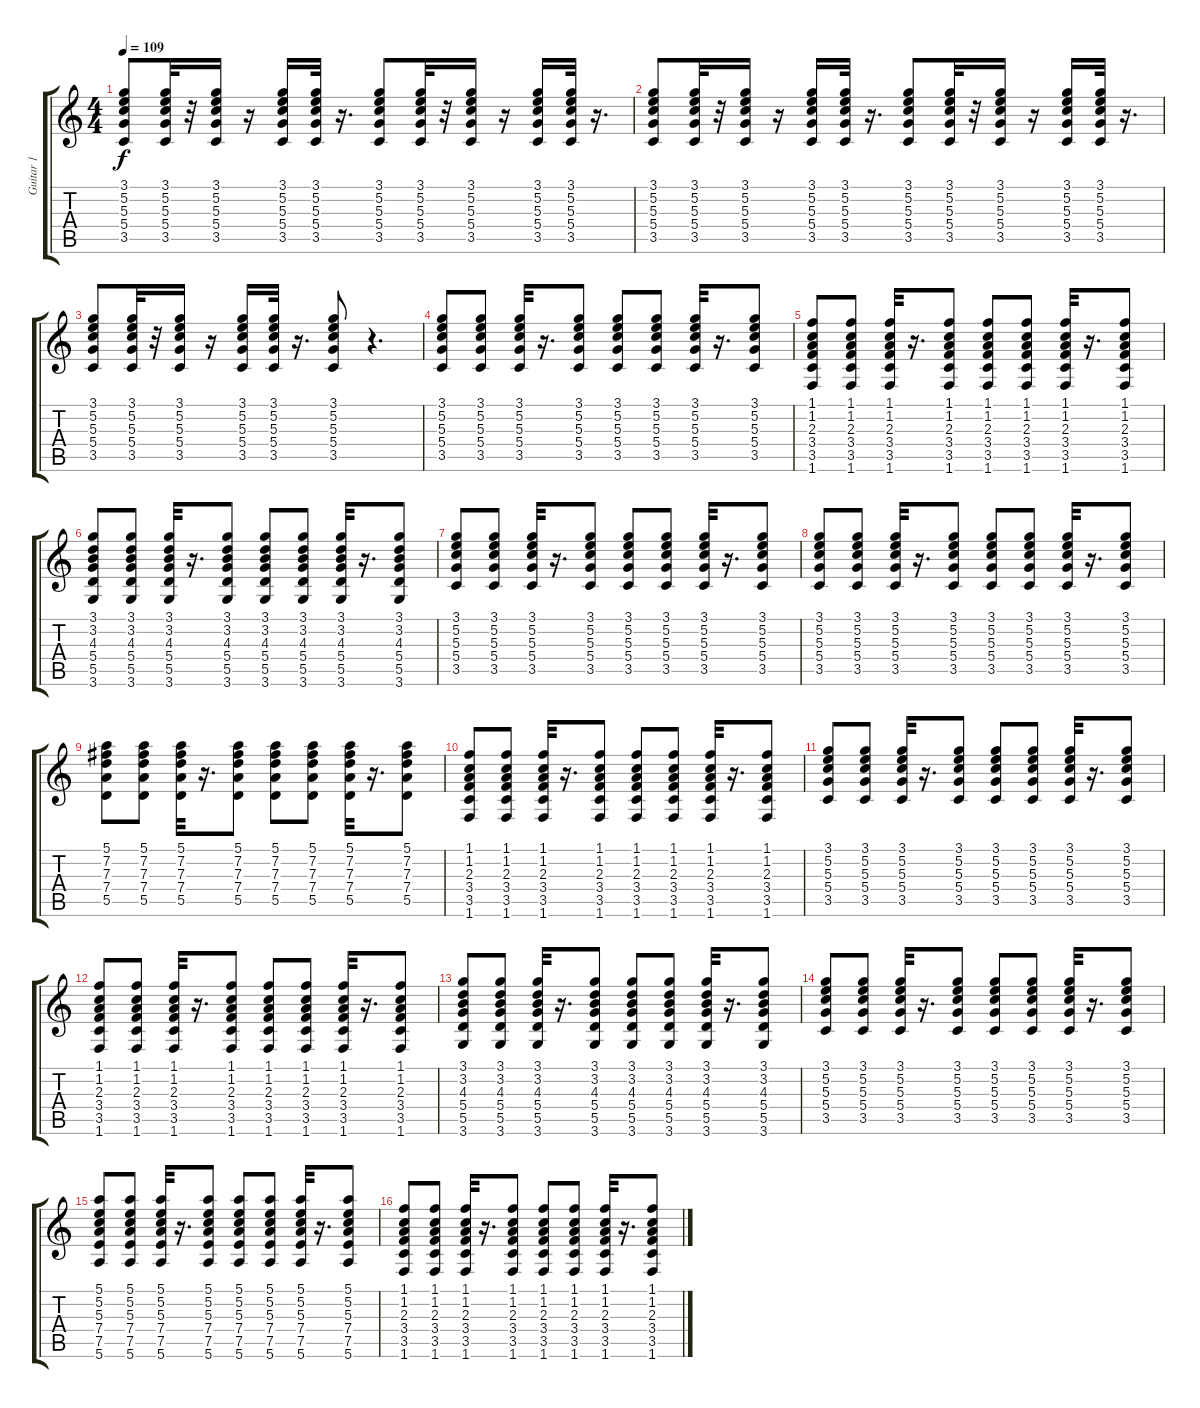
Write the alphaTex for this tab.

\track ("Guitar 1" "Guitar 1") {instrument electricguitarclean}
\staff {score tabs}
\tuning (E4 B3 G3 D3 A2 E2) {hide}
\ts (4 4)
\tempo 109
\clef g2
\ks c
(3.1 5.2 5.3 5.4 3.5).8{dy f} (3.1 5.2 5.3 5.4 3.5).32 r.32 (3.1 5.2 5.3 5.4 3.5).16 r.16 (3.1 5.2 5.3 5.4 3.5).16 (3.1 5.2 5.3 5.4 3.5).32 r.16{d} (3.1 5.2 5.3 5.4 3.5).8 (3.1 5.2 5.3 5.4 3.5).32 r.32 (3.1 5.2 5.3 5.4 3.5).16 r.16 (3.1 5.2 5.3 5.4 3.5).16 (3.1 5.2 5.3 5.4 3.5).32 r.16{d} |
(3.1 5.2 5.3 5.4 3.5).8 (3.1 5.2 5.3 5.4 3.5).32 r.32 (3.1 5.2 5.3 5.4 3.5).16 r.16 (3.1 5.2 5.3 5.4 3.5).16 (3.1 5.2 5.3 5.4 3.5).32 r.16{d} (3.1 5.2 5.3 5.4 3.5).8 (3.1 5.2 5.3 5.4 3.5).32 r.32 (3.1 5.2 5.3 5.4 3.5).16 r.16 (3.1 5.2 5.3 5.4 3.5).16 (3.1 5.2 5.3 5.4 3.5).32 r.16{d} |
(3.1 5.2 5.3 5.4 3.5).8 (3.1 5.2 5.3 5.4 3.5).32 r.32 (3.1 5.2 5.3 5.4 3.5).16 r.16 (3.1 5.2 5.3 5.4 3.5).16 (3.1 5.2 5.3 5.4 3.5).32 r.16{d} (3.1 5.2 5.3 5.4 3.5).8 r.4{d} |
(3.1 5.2 5.3 5.4 3.5).8 (3.1 5.2 5.3 5.4 3.5).8 (3.1 5.2 5.3 5.4 3.5).32 r.16{d} (3.1 5.2 5.3 5.4 3.5).8 (3.1 5.2 5.3 5.4 3.5).8 (3.1 5.2 5.3 5.4 3.5).8 (3.1 5.2 5.3 5.4 3.5).32 r.16{d} (3.1 5.2 5.3 5.4 3.5).8 |
(1.1 1.2 2.3 3.4 3.5 1.6).8 (1.1 1.2 2.3 3.4 3.5 1.6).8 (1.1 1.2 2.3 3.4 3.5 1.6).32 r.16{d} (1.1 1.2 2.3 3.4 3.5 1.6).8 (1.1 1.2 2.3 3.4 3.5 1.6).8 (1.1 1.2 2.3 3.4 3.5 1.6).8 (1.1 1.2 2.3 3.4 3.5 1.6).32 r.16{d} (1.1 1.2 2.3 3.4 3.5 1.6).8 |
(3.1 3.2 4.3 5.4 5.5 3.6).8 (3.1 3.2 4.3 5.4 5.5 3.6).8 (3.1 3.2 4.3 5.4 5.5 3.6).32 r.16{d} (3.1 3.2 4.3 5.4 5.5 3.6).8 (3.1 3.2 4.3 5.4 5.5 3.6).8 (3.1 3.2 4.3 5.4 5.5 3.6).8 (3.1 3.2 4.3 5.4 5.5 3.6).32 r.16{d} (3.1 3.2 4.3 5.4 5.5 3.6).8 |
(3.1 5.2 5.3 5.4 3.5).8 (3.1 5.2 5.3 5.4 3.5).8 (3.1 5.2 5.3 5.4 3.5).32 r.16{d} (3.1 5.2 5.3 5.4 3.5).8 (3.1 5.2 5.3 5.4 3.5).8 (3.1 5.2 5.3 5.4 3.5).8 (3.1 5.2 5.3 5.4 3.5).32 r.16{d} (3.1 5.2 5.3 5.4 3.5).8 |
(3.1 5.2 5.3 5.4 3.5).8 (3.1 5.2 5.3 5.4 3.5).8 (3.1 5.2 5.3 5.4 3.5).32 r.16{d} (3.1 5.2 5.3 5.4 3.5).8 (3.1 5.2 5.3 5.4 3.5).8 (3.1 5.2 5.3 5.4 3.5).8 (3.1 5.2 5.3 5.4 3.5).32 r.16{d} (3.1 5.2 5.3 5.4 3.5).8 |
(5.1 7.2 7.3 7.4 5.5).8 (5.1 7.2 7.3 7.4 5.5).8 (5.1 7.2 7.3 7.4 5.5).32 r.16{d} (5.1 7.2 7.3 7.4 5.5).8 (5.1 7.2 7.3 7.4 5.5).8 (5.1 7.2 7.3 7.4 5.5).8 (5.1 7.2 7.3 7.4 5.5).32 r.16{d} (5.1 7.2 7.3 7.4 5.5).8 |
(1.1 1.2 2.3 3.4 3.5 1.6).8 (1.1 1.2 2.3 3.4 3.5 1.6).8 (1.1 1.2 2.3 3.4 3.5 1.6).32 r.16{d} (1.1 1.2 2.3 3.4 3.5 1.6).8 (1.1 1.2 2.3 3.4 3.5 1.6).8 (1.1 1.2 2.3 3.4 3.5 1.6).8 (1.1 1.2 2.3 3.4 3.5 1.6).32 r.16{d} (1.1 1.2 2.3 3.4 3.5 1.6).8 |
(3.1 5.2 5.3 5.4 3.5).8 (3.1 5.2 5.3 5.4 3.5).8 (3.1 5.2 5.3 5.4 3.5).32 r.16{d} (3.1 5.2 5.3 5.4 3.5).8 (3.1 5.2 5.3 5.4 3.5).8 (3.1 5.2 5.3 5.4 3.5).8 (3.1 5.2 5.3 5.4 3.5).32 r.16{d} (3.1 5.2 5.3 5.4 3.5).8 |
(1.1 1.2 2.3 3.4 3.5 1.6).8 (1.1 1.2 2.3 3.4 3.5 1.6).8 (1.1 1.2 2.3 3.4 3.5 1.6).32 r.16{d} (1.1 1.2 2.3 3.4 3.5 1.6).8 (1.1 1.2 2.3 3.4 3.5 1.6).8 (1.1 1.2 2.3 3.4 3.5 1.6).8 (1.1 1.2 2.3 3.4 3.5 1.6).32 r.16{d} (1.1 1.2 2.3 3.4 3.5 1.6).8 |
(3.1 3.2 4.3 5.4 5.5 3.6).8 (3.1 3.2 4.3 5.4 5.5 3.6).8 (3.1 3.2 4.3 5.4 5.5 3.6).32 r.16{d} (3.1 3.2 4.3 5.4 5.5 3.6).8 (3.1 3.2 4.3 5.4 5.5 3.6).8 (3.1 3.2 4.3 5.4 5.5 3.6).8 (3.1 3.2 4.3 5.4 5.5 3.6).32 r.16{d} (3.1 3.2 4.3 5.4 5.5 3.6).8 |
(3.1 5.2 5.3 5.4 3.5).8 (3.1 5.2 5.3 5.4 3.5).8 (3.1 5.2 5.3 5.4 3.5).32 r.16{d} (3.1 5.2 5.3 5.4 3.5).8 (3.1 5.2 5.3 5.4 3.5).8 (3.1 5.2 5.3 5.4 3.5).8 (3.1 5.2 5.3 5.4 3.5).32 r.16{d} (3.1 5.2 5.3 5.4 3.5).8 |
(5.1 5.2 5.3 7.4 7.5 5.6).8 (5.1 5.2 5.3 7.4 7.5 5.6).8 (5.1 5.2 5.3 7.4 7.5 5.6).32 r.16{d} (5.1 5.2 5.3 7.4 7.5 5.6).8 (5.1 5.2 5.3 7.4 7.5 5.6).8 (5.1 5.2 5.3 7.4 7.5 5.6).8 (5.1 5.2 5.3 7.4 7.5 5.6).32 r.16{d} (5.1 5.2 5.3 7.4 7.5 5.6).8 |
(1.1 1.2 2.3 3.4 3.5 1.6).8 (1.1 1.2 2.3 3.4 3.5 1.6).8 (1.1 1.2 2.3 3.4 3.5 1.6).32 r.16{d} (1.1 1.2 2.3 3.4 3.5 1.6).8 (1.1 1.2 2.3 3.4 3.5 1.6).8 (1.1 1.2 2.3 3.4 3.5 1.6).8 (1.1 1.2 2.3 3.4 3.5 1.6).32 r.16{d} (1.1 1.2 2.3 3.4 3.5 1.6).8
